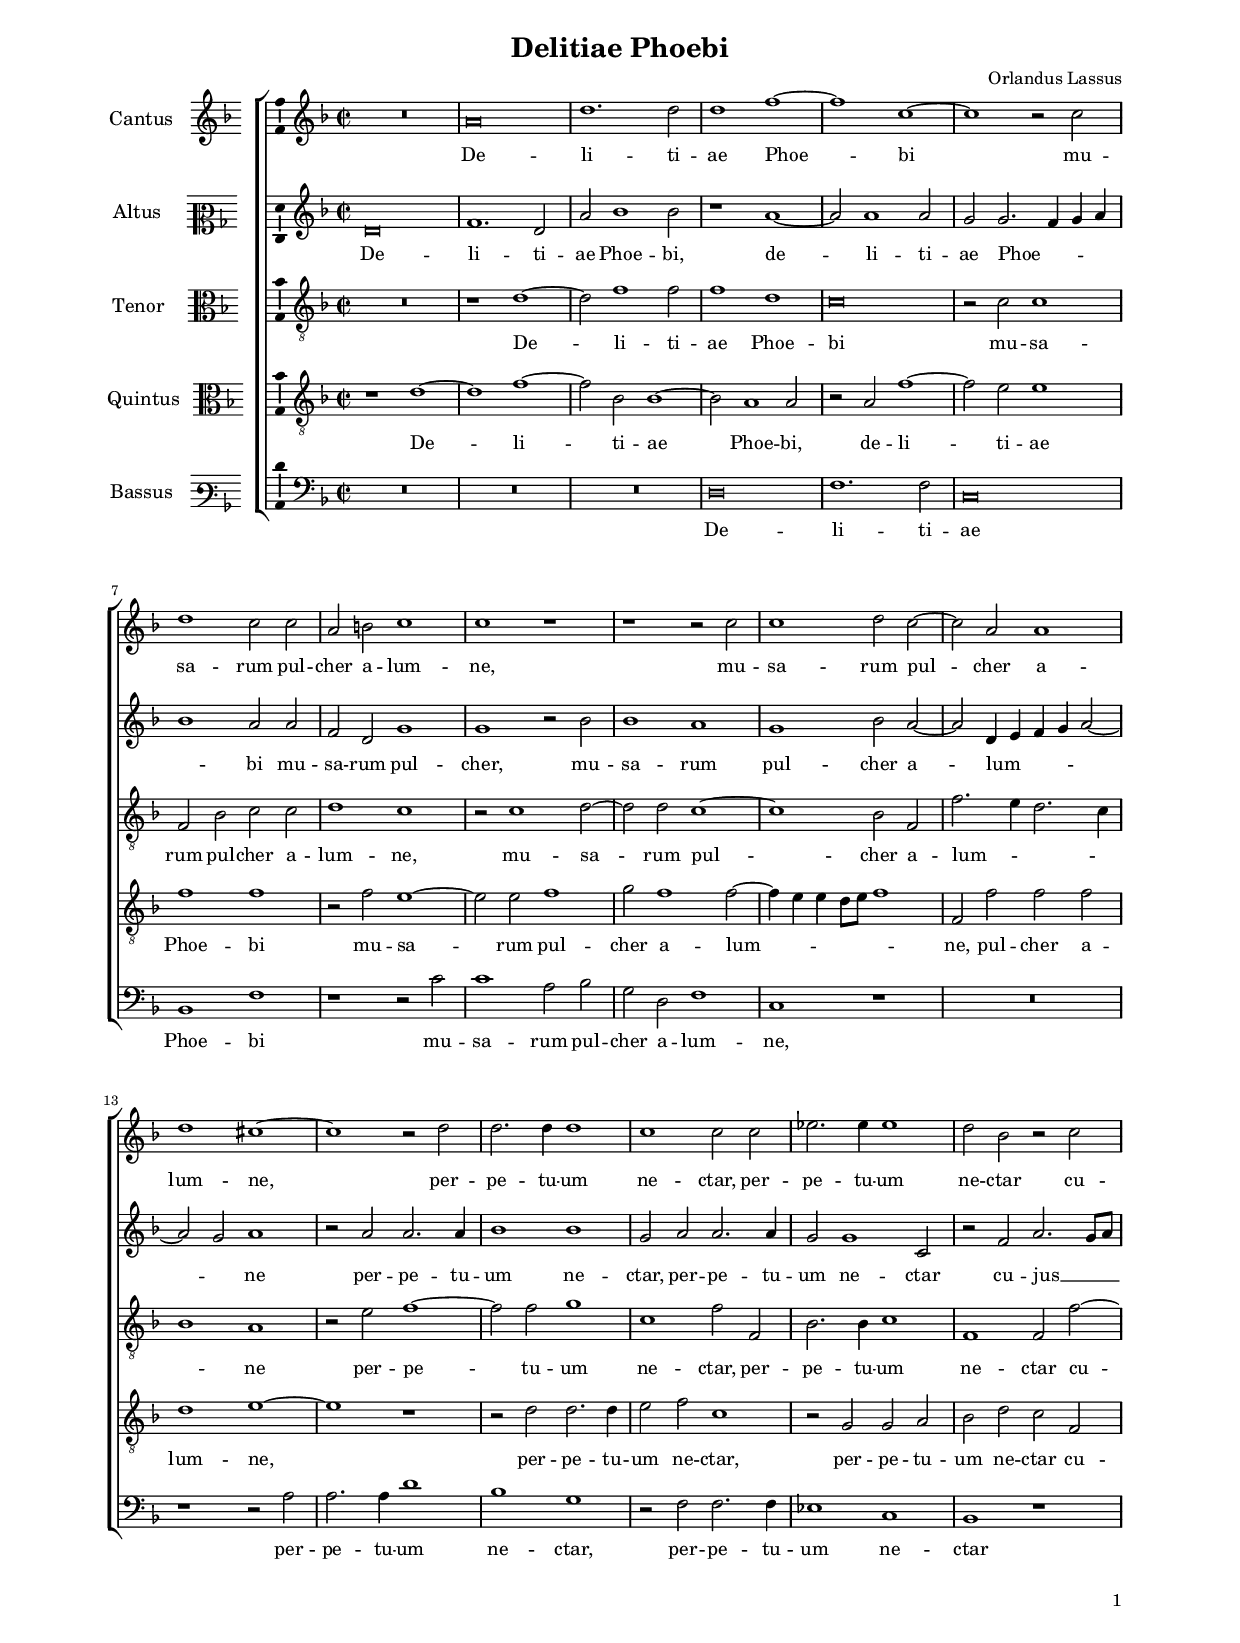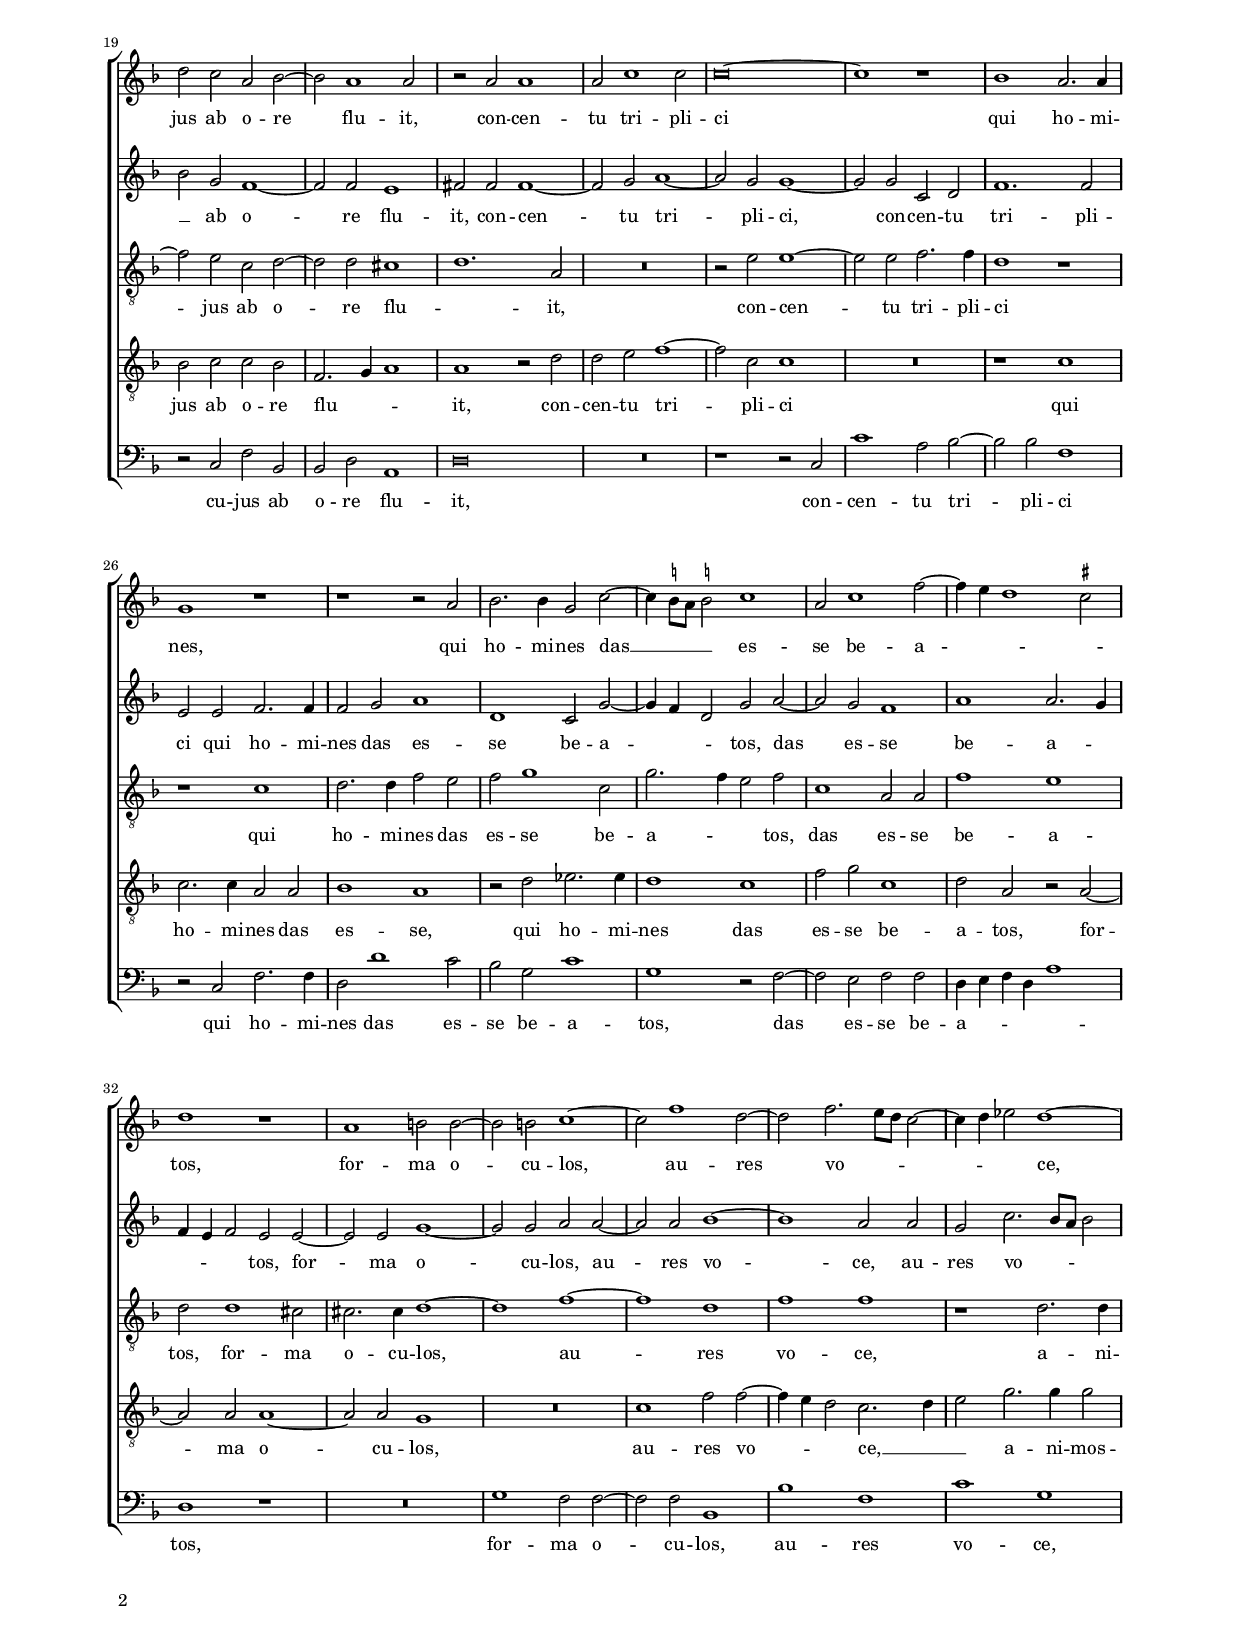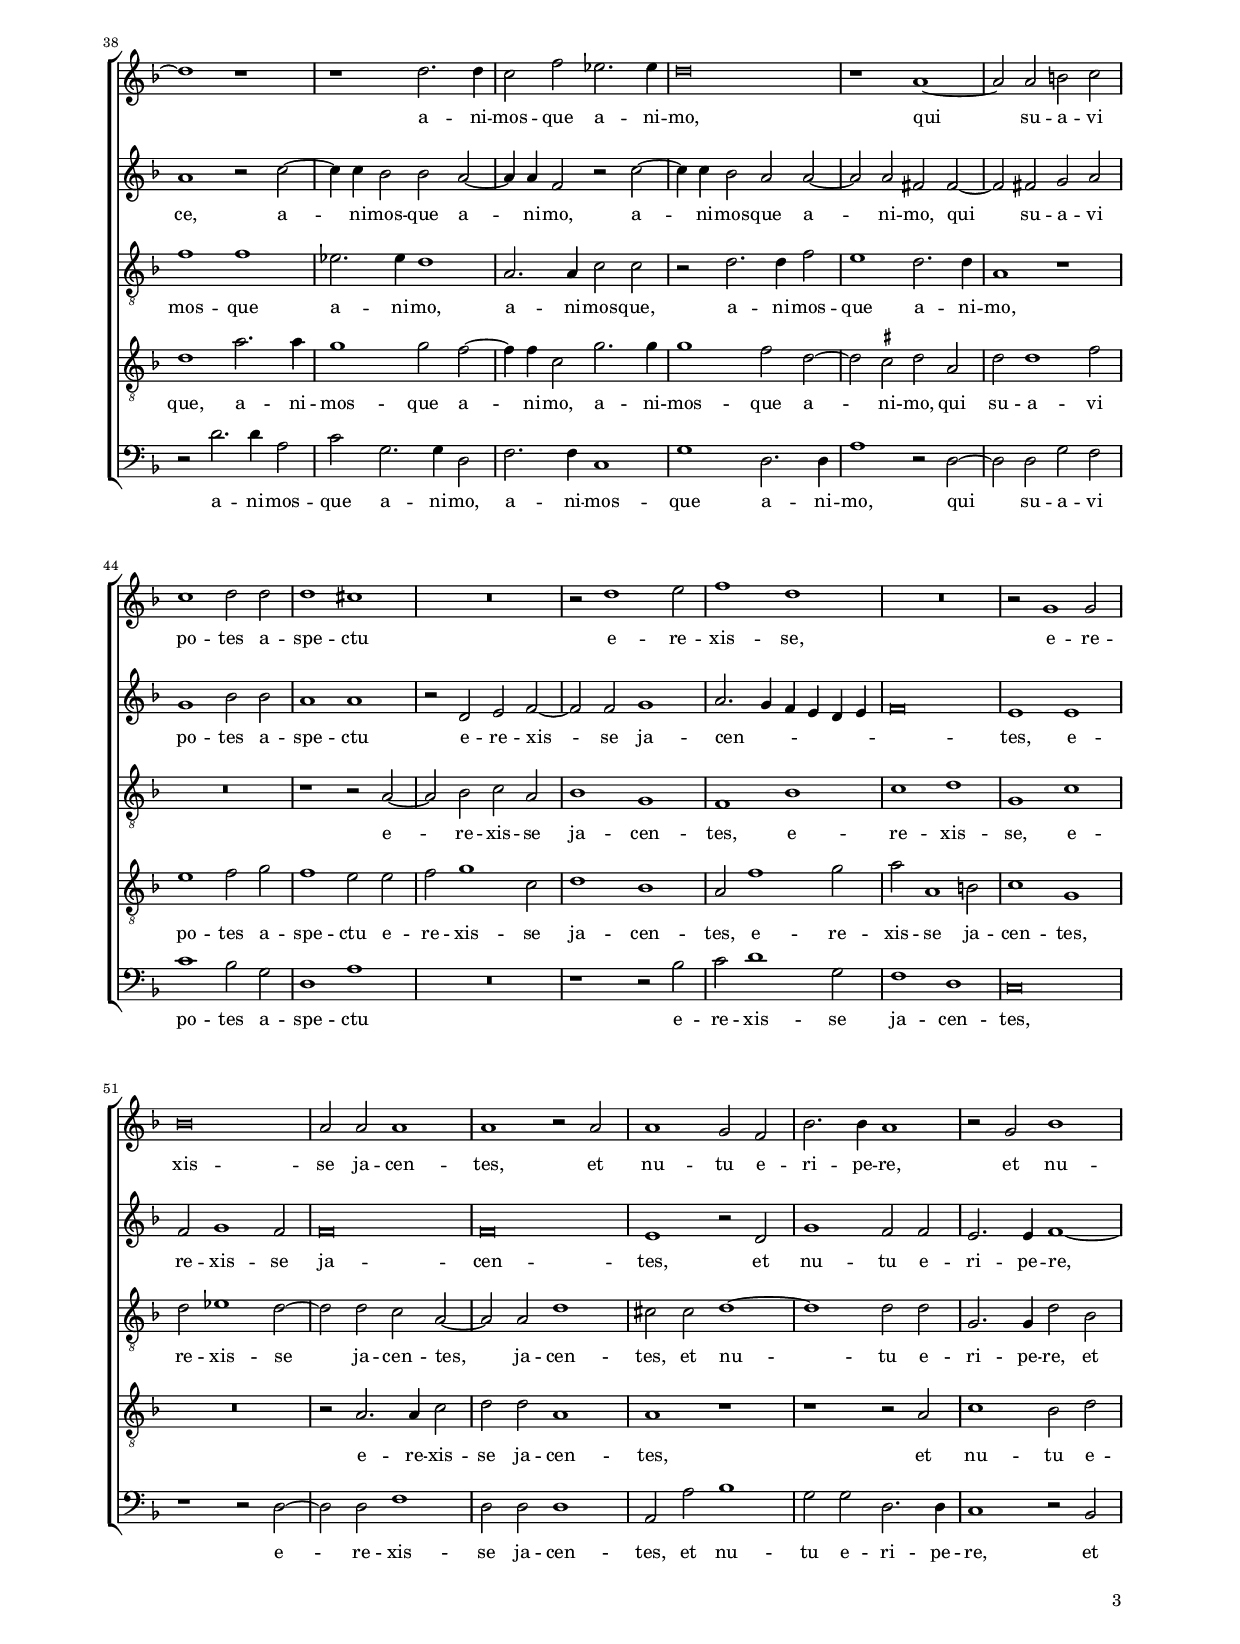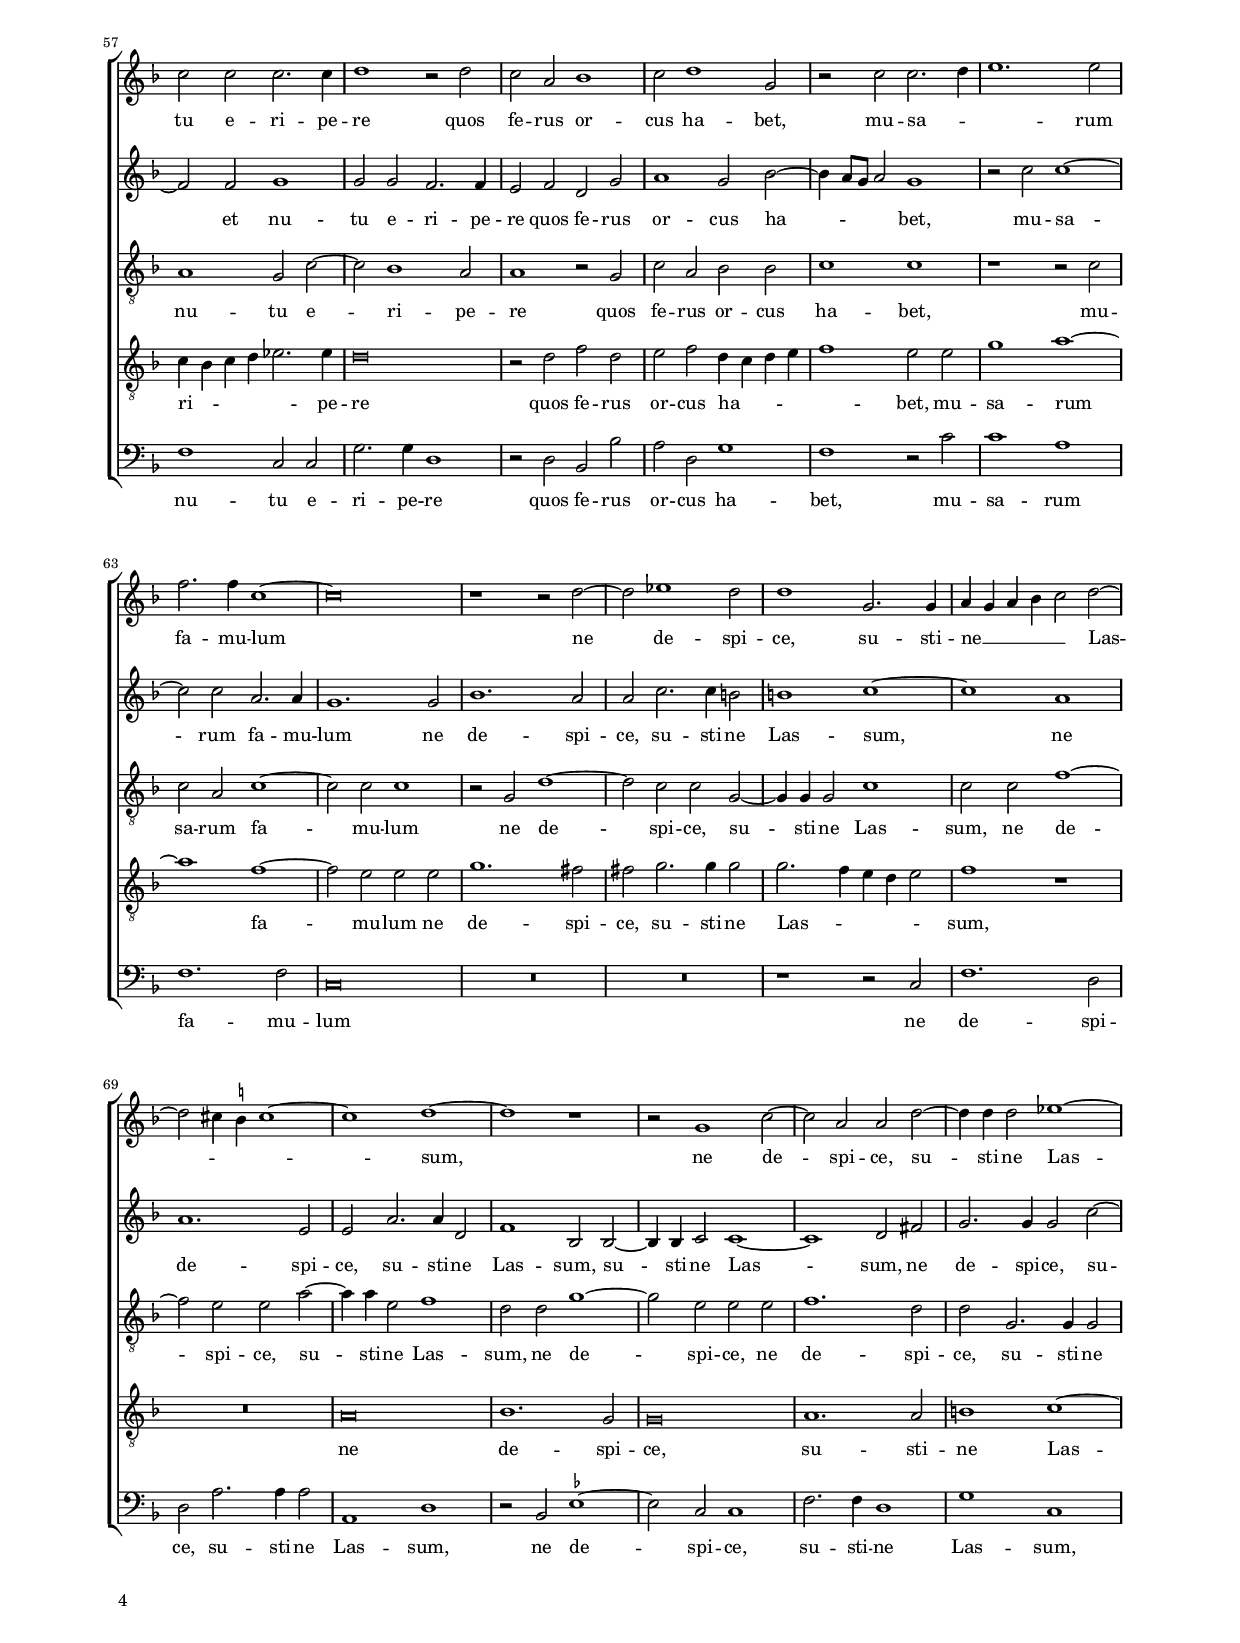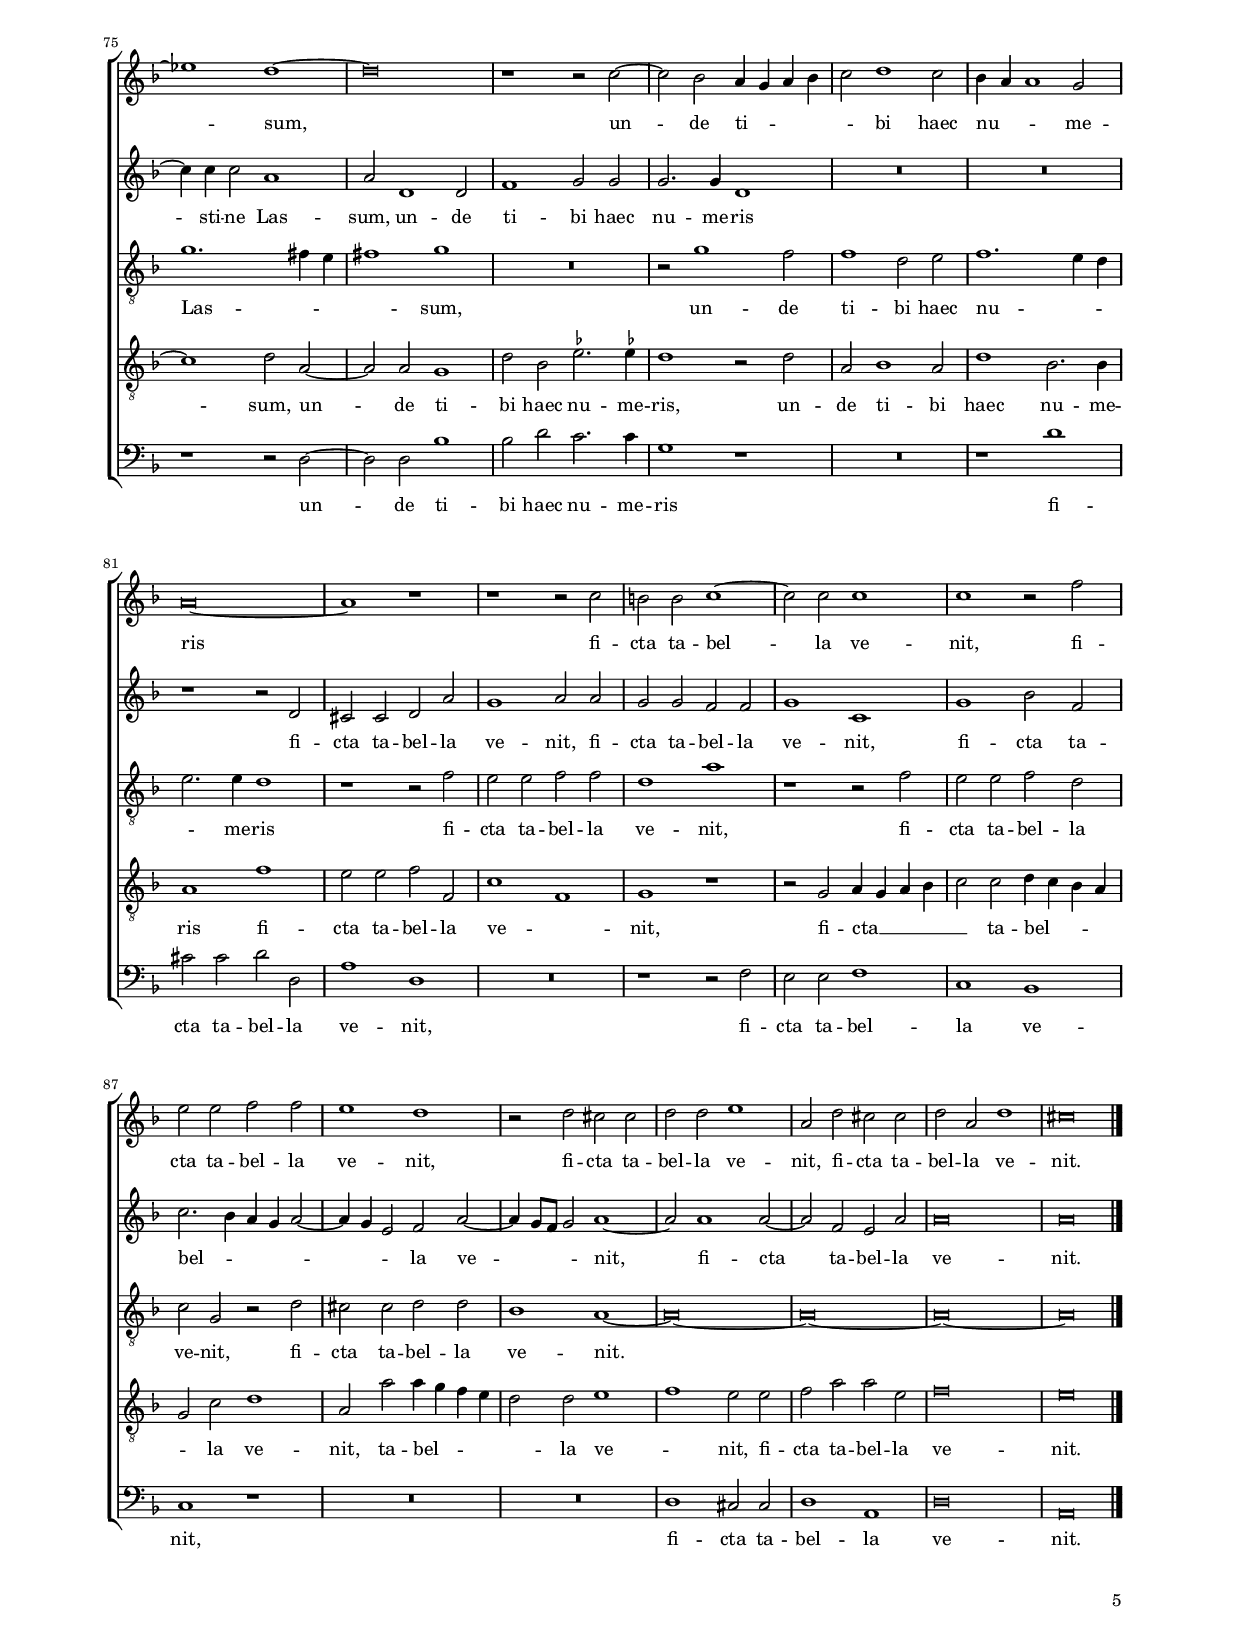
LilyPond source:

\header
{
  title="Delitiae Phoebi"
  composer="Orlandus Lassus"
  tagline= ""
}

\version "2.22.0"
\language deutsch
#(set-global-staff-size 15)
% #(set-default-paper-size "letter")
#(ly:set-option 'point-and-click #f)


\paper
	{
	top-margin = 1.8 \cm
	bottom-margin = 1.2 \cm
	left-margin = 2 \cm
	right-margin = 2 \cm
	ragged-bottom = ##f
	ragged-last-bottom = ##t
	print-page-number = ##f
	system-system-spacing = #'((basic-distance . 17) (minimum-distance . 14) (padding . 7) (strechability . 150))
    oddFooterMarkup=\markup   \fill-line { "" \fromproperty #'page:page-number-string }
    evenFooterMarkup=\markup  \fill-line { \fromproperty #'page:page-number-string "" }
    last-bottom-spacing = #'((basic-distance . 12) (minimum-distance . 7) (padding . 4))
%	systems-per-page = 3
%   page-count = 3
%	min-systems-per-page = 3
%	print-all-headers = ##t
%	print-first-page-number = ##t
%	first-page-number = 1
	}

	
global = {
    % \set Staff.autoBeaming = ##f
	\key f \major
	\time 2/2 \set Score.measureLength = #(ly:make-moment 2/1)
    \set Score.tempoHideNote = ##t
    \tempo 2 = 90
    \skip 1*2*93 \bar "|."
	}

	ficta = { \once \set suggestAccidentals = ##t }

	forget = #(define-music-function (music) (ly:music?) #{
		\accidentalStyle forget
		$music
		\accidentalStyle default
		#})

    

incipitcantus = \markup { \score {
	{
	\set Staff.instrumentName = \markup { \fontsize #1 "Cantus" }
	\key f \major
	\clef violin
	s4 \bar ""
	}
	\layout  {
	raggedright = ##t
	indent = 1.6 \cm
	line-width = 2.2\cm
	\context { \Staff \remove Time_signature_engraver }
	\override Staff.Clef.Y-extent = #'(0 . 0)
	}} \hspace #1 }

      
incipitaltus = \markup { \score {
	{
	\set Staff.instrumentName = \markup { \fontsize #1 "Altus" }
	\key f \major
	\clef mezzosoprano
	s4 \bar ""
	}
	\layout  {
	raggedright = ##t
	indent = 1.6 \cm
	line-width = 2.2\cm
	\context { \Staff \remove Time_signature_engraver }
	\override Staff.Clef.Y-extent = #'(0 . 0)
	}} \hspace #1 }


incipittenor = \markup { \score {
	{
	\set Staff.instrumentName = \markup { \fontsize #1 "Tenor" }
	\key f \major
	\clef alto
	s4 \bar ""
	}
	\layout  {
	raggedright = ##t
	indent = 1.6 \cm
	line-width = 2.2\cm
	\context { \Staff \remove Time_signature_engraver }
	\override Staff.Clef.Y-extent = #'(0 . 0)
	}} \hspace #1 }
      
      
incipitquintus = \markup { \score {
	{
	\set Staff.instrumentName = \markup { \fontsize #1 "Quintus" }
	\key f \major
	\clef alto
	s4 \bar ""
	}
	\layout  {
	raggedright = ##t
	indent = 1.6 \cm
	line-width = 2.2\cm
	\context { \Staff \remove Time_signature_engraver }
	\override Staff.Clef.Y-extent = #'(0 . 0)
	}} \hspace #1 }
      
      
incipitbassus = \markup { \score {
	{
	\set Staff.instrumentName = \markup { \fontsize #1 "Bassus" }
	\key f \major
	\clef varbaritone
	s4 \bar ""
	}
	\layout  {
	raggedright = ##t
	indent = 1.6 \cm
	line-width = 2.2\cm
	\context { \Staff \remove Time_signature_engraver }
	\override Staff.Clef.Y-extent = #'(0 . 0)
	}} \hspace #1 }


cantus =  \relative c''
	{
	R\breve
	a\breve
	d1. d2
	d1 f~
%5
	f1 c~ |
	c1 r2 c
	d1 c2 c
	a2 h c1
	c1 r
%10
	r1 r2 c |
	c1 d2 c~
	c2 a a1
	d1 cis~
	cis1 r2 d
%15
	d2. d4 d1 |
	c1 c2 c
	es2. es4 es1
	d2 b r c
	d2 c a b~
%20
	b2 a1 a2 |
	r2 a a1
	a2 c1 c2
	c\breve~
	c1 r
%25
	b1 a2. a4 |
	g1 r
	r1 r2 a
	b2. b4 g2 c~
	c4 \stemDown \ficta h8 a \stemNeutral \ficta h!2 c1
%30
	a2 c1 f2~ |
	f4 e d1 \ficta cis2
	d1 r
	a1 h2 h~
	h2 h c1~
%35
	c2 f1 d2~ |
	d2 f2. e8 d c2~
	c4 d es2 d1~
	d1 r
	r1 d2. d4
%40
	c2 f es2. es4 |
	d\breve
	r1 a~
	a2 a h2 c
	c1 d2 d
%45
	d1 cis |
	R\breve
	r2 d1 e2
	f1 d
	R\breve	
%50
	r2 g,1 g2 |
	b\breve
	a2 a a1
	a1 r2 a
	a1 g2 f
%55
	b2. b4 a1 |
	r2 g b1
	c2 c c2. c4
	d1 r2 d
	c2 a b1
%60
	c2 d1 g,2 |
	r2 c c2. d4
	e1. e2
	f2. f4 c1~
	c\breve
%65
	r1 r2 d~ |
	d2 es1 d2
	d1 g,2. g4
	a4 g a b c2 d~
	d2 cis4 \ficta h cis1~
%70
	cis1 d~ |
	d1 r
	r2 g,1 c2~
	c2 a a d~
	d4 d d2 es1~
%75
	es1 d~ |
	d\breve
	r1 r2 c~
	c2 b a4 g a b
	c2 d1 c2
%80
	b4 a a1 g2 |
	a\breve~
	a1 r
	r1 r2 c
	h2 h c1~
%85
	c2 c c1 |
	c1 r2 f
	e2 e f f
	e1 d
	r2 d cis cis
%90
	d2 d e1 |
	a,2 d cis cis
	d2 a d1
	cis\breve |
	}


altus =  \relative c'
    {
	d\breve
	f1. d2
	a'2 b1 b2
	r1 a~
%5
	a2 a1 a2 |
	g2 g2. f4 g a
	b1 a2 a
	f2 d g1
	g1 r2 b
%10
	b1 a |
	g1 b2 a~
	a2 d,4 e f g a2~
	a2 g a1
	r2 a a2. a4
%15
	b1 b |
	g2 a a2. a4
	g2 g1 c,2
	r2 f a2. g8 a
	b2 g f1~
%20
	f2 f e1 |
	fis2 fis fis1~
	fis2 g a1~
	a2 g g1~
	g2 g c, d
%25
	f1. f2 |
	e2 e f2. f4
	f2 g a1
	d,1 c2 g'~
	g4 f d2 g a~
%30
	a2 g f1 |
	a1 a2. g4
	f4 e f2 e e~
	e2 e g1~
	g2 g a a~
%35
	a2 a b1~ |
	b1 a2 a
	g2 c2. b8 a b2
	a1 r2 c~
	c4 c b2 b a~
%40
	a4 a f2 r c'~ |
	c4 c b2 a a~
	a2 a fis fis~
	fis2 fis g a
	g1 b2 b
%45
	a1 a |
	r2 d, e f~
	f2 f g1
	a2. g4 f4 e d e
	f\breve
%50
	e1 e |
	f2 g1 f2
	f\breve
	f\breve
	e1 r2 d
%55
	g1 f2 f |
	e2. e4 f1~
	f2 f g1
	g2 g f2. f4
	e2 f d g
%60
	a1 g2 b~ |
	b4 a8 g a2 g1
	r2 c c1~
	c2 c a2. a4
	g1. g2
%65
	b1. a2 |
	a2 c2. c4 h2
	h1 c~
	c1 a
	a1. e2
%70
	e2 a2. a4 d,2 |
	f1 b,2 b~
	b4 b c2 c1~
	c1 d2 fis
	g2. g4 g2 c~
%75
	c4 c c2 a1 |
	a2 d,1 d2
	f1 g2 g
	g2. g4 d1
	R\breve
%80
	R\breve |
	r1 r2 d
	cis2 cis d a'
	g1 a2 a
	g2 g f f
%85
	g1 c, |
	g'1 b2 f
	c'2. b4 a g a2~
	a4 g e2 f a~
	a4 g8 f g2 a1~
%90
	a2 a1 a2~ |
	a2 f e a
	a\breve
	a\breve |
	}


tenor =  \relative c'
	{
	R\breve
	r1 d~
	d2 f1 f2
	f1 d
%5
	c\breve |
	r2 c c1
	f,2 b c c
	d1 c
	r2 c1 d2~
%10
	d2 d c1~ |
	c1 b2 f
	f'2. e4 d2. c4
	b1 a
	r2 e' f1~
%15
	f2 f g1 |
	c,1 f2 f,
	b2. b4 c1
	f,1 f2 f'~
	f2 e c d~
%20
	d2 d cis1 |
	d1. a2
	R\breve
	r2 e' e1~
	e2 e f2. f4
%25
	d1 r |
	r1 c
	d2. d4 f2 e
	f2 g1 c,2
	g'2. f4 e2 f
%30
	c1 a2 a |
	f'1 e
	d2 d1 cis2
	cis2. cis4 d1~
	d1 f~
%35
	f1 d |
	f1 f
	r1 d2. d4
	f1 f
	es2. es4 d1
%40
	a2. a4 c2 c |
	r2 d2. d4 f2
	e1 d2. d4
	a1 r
	R\breve
%45
	r1 r2 a~ |
	a2 b c a
	b1 g
	f1 b
	c1 d
%50
	g,1 c |
	d2 es1 d2~
	d2 d c a~
	a2 a d1
	cis2 cis d1~
%55
	d1 d2 d |
	g,2. g4 d'2 b
	a1 g2 c~
	c2 b1 a2
	a1 r2 g
%60
	c2 a b b |
	c1 c
	r1 r2 c
	c2 a c1~
	c2 c c1
%65
	r2 g d'1~ |
	d2 c c g~
	g4 g g2 c1
	c2 c f1~
	f2 e e a~
%70
	a4 a e2 f1 |
	d2 d g1~
	g2 e e e
	f1. d2
	d2 g,2. g4 g2
%75
	g'1. fis4 e |
	fis1 g
	R\breve
	r2 g1 f2
	f1 d2 e
%80
	f1. e4 d |
	e2. e4 d1
	r1 r2 f
	e2 e f f
	d1 a'
%85
	r1 r2 f |
	e2 e f d
	c2 g r d'
	cis2 cis d d
	b1 a~
%90
	a\breve~ |
	a\breve~
	a\breve~
	a\breve |
	}


quintus  =  \relative c'
	{
	r1 d~
	d1 f~
	f2 b, b1~
	b2 a1 a2
%5
	r2 a f'1~ |
	f2 e e1
	f1 f
	r2 f e1~
	e2 e f1
%10
	g2 f1 f2~ |
	f4 e e d8 e f1
	f,2 f' f f
	d1 e~
	e1 r
%15
	r2 d d2. d4 |
	e2 f c1
	r2 g g a
	b2 d c f,
	b2 c c b
%20
	f2. g4 a1 |
	a1 r2 d
	d2 e f1~
	f2 c c1
	R\breve
%25
	r1 c |
	c2. c4 a2 a
	b1 a
	r2 d es2. es4
	d1 c
%30
	f2 g c,1 |
	d2 a r a~
	a2 a a1~
	a2 a g1
	R\breve
%35
	c1 f2 f~ |
	f4 e d2 c2. d4
	e2 g2. g4 g2
	d1 a'2. a4
	g1 g2 f~
%40
	f4 f c2 g'2. g4 |
	g1 f2 d~
	d2 \ficta cis d a
	d2 d1 f2
	e1 f2 g
%45
	f1 e2 e |
	f2 g1 c,2
	d1 b
	a2 f'1 g2
	a2 a,1 h2
%50
	c1 g |
	R\breve
	r2 a2. a4 c2
	d2 d a1
	a1 r
%55
	r1 r2 a |
	c1 b2 d
	c4 b c d es2. es4
	d\breve
	r2 d f d
%60
	e2 f d4 c d e |
	f1 e2 e
	g1 a~
	a1 f~
	f2 e e e
%65
	g1. fis2 |
	fis2 g2. g4 g2
	g2. f4 e d e2
	f1 r
	R\breve
%70
	a,\breve |
	b1. g2
	g\breve
	a1. a2
	h1 c~
%75
	c1 d2 a~ |
	a2 a g1
	d'2 b \ficta es2. \ficta es!4
	d1 r2 d
	a2 b1 a2
%80
	d1 b2. b4 |
	a1 f'
	e2 e f f,
	c'1 f,
	g1 r
%85
	r2 g a4 g a b |
	c2 c d4 c b a
	g2 c d1
	a2 a' a4 g f e
	d2 d e1
%90
	f1 e2 e |
	f2 a a e
	f\breve
	e\breve |
	}


bassus  =  \relative c
	{
	R\breve
	R\breve
	R\breve
	d\breve
%5
	f1. f2 |
	c\breve
	b1 f'
	r1 r2 c'
	c1 a2 b
%10
	g2 d f1 |
	c1 r
	R\breve
	r1 r2 a'
	a2. a4 d1
%15
	b1 g |
	r2 f f2. f4
	es1 c
	b1 r
	r2 c f b,
%20
	b2 d a1 |
	d\breve
	R\breve
	r1 r2 c
	c'1 a2 b~
%25
	b2 b f1 |
	r2 c f2. f4
	d2 d'1 c2
	b2 g c1
	g1 r2 f~
%30
	f2 e f f |
	d4 e f d a'1
	d,1 r
	R\breve
	g1 f2 f~
%35
	f2 f b,1 |
	b'1 f
	c'1 g
	r2 d'2. d4 a2
	c2 g2. g4 d2
%40
	f2. f4 c1 |
	g'1 d2. d4
	a'1 r2 d,~
	d2 d g f
	c'1 b2 g
%45
	d1 a' |
	R\breve
	r1 r2 b
	c2 d1 g,2
	f1 d
%50
	c\breve |
	r1 r2 d~
	d2 d f1
	d2 d d1
	a2 a' b1
%55
	g2 g d2. d4 |
	c1 r2 b
	f'1 c2 c
	g'2. g4 d1 
	r2 d b b'
%60
	a2 d, g1 |
	f1 r2 c'
	c1 a
	f1. f2
	c\breve
%65
	R\breve |
	R\breve
	r1 r2 c
	f1. d2
	d2 a'2. a4 a2
%70
	a,1 d |
	r2 b \ficta es1~
	\ficta es2 c c1
	f2. f4 d1
	g1 c,
%75
	r1 r2 d~ |
	d2 d b'1
	b2 d c2. c4
	g1 r
	R\breve
%80
	r1 d' |
	cis2 cis d d,
	a'1 d,
	R\breve
	r1 r2 f
%85
	e2 e f1 |
	c1 b
	c1 r
	R\breve
	R\breve
%90
	d1 cis2 cis |
	d1 a
	d\breve
	a\breve |
	}


lyricscantus = \lyricmode {
	De -- li -- ti -- ae Phoe -- bi mu -- sa -- rum pul -- cher a -- lum -- ne,
    mu -- sa -- rum pul -- cher a -- lum -- ne,
    per -- pe -- tu -- um ne -- ctar,
    per -- pe -- tu -- um ne -- ctar cu -- jus ab o -- re flu -- it,
    con -- cen -- tu tri -- pli -- ci qui ho -- mi -- nes,
    qui ho -- mi -- nes das __ _ _ _ es -- se be -- a -- _ _ _ tos,
    for -- ma o -- cu -- los, au -- res vo -- _ _ _ _ _ ce, a -- ni -- mos -- que a -- ni -- mo,
    qui su -- a -- vi po -- tes a -- spe -- ctu e -- re -- xis -- se,
    e -- re -- xis -- se ja -- cen -- tes,
    et nu -- tu e -- ri -- pe -- re,
    et nu -- tu e -- ri -- pe -- re quos fe -- rus or -- cus ha -- bet,
    mu -- sa -- _ _ rum fa -- mu -- lum ne de -- spi -- ce, su -- sti -- ne __ _ _ _ _ Las -- _ _ _ sum,
    ne de -- spi -- ce, su -- sti -- ne Las -- sum,
    un -- de ti -- _ _ _ _ bi haec nu -- _ _ me -- ris fi -- cta ta -- bel -- la ve -- nit,
    fi -- cta ta -- bel -- la ve -- nit,
    fi -- cta ta -- bel -- la ve -- nit,
    fi -- cta ta -- bel -- la ve -- nit.    
    }


lyricsaltus = \lyricmode {
	De -- li -- ti -- ae Phoe -- bi,
    de -- li -- ti -- ae Phoe -- _ _ _ _ bi mu -- sa -- rum pul -- cher,
    mu -- sa -- rum pul -- cher a -- lum -- _ _ _ _ _ ne
    per -- pe -- tu -- um ne -- ctar,
    per -- pe -- tu -- um ne -- ctar cu -- jus __ _ _ _ ab o -- re flu -- it,
    con -- cen -- tu tri -- pli -- ci,
    con -- cen -- tu tri -- pli -- ci qui ho -- mi -- nes das es -- se be -- a -- _ _ tos,
    das es -- se be -- a -- _ _ _ _ tos,
    for -- ma o -- cu -- los, au -- res vo -- ce,
    au -- res vo -- _ _ _ ce,
    a -- ni -- mos -- que a -- ni -- mo,
    a -- ni -- mos -- que a -- ni -- mo,
    qui su -- a -- vi po -- tes a -- spe -- ctu e -- re -- xis -- se ja -- cen -- _ _ _ _ _ _ tes,
    e -- re -- xis -- se ja -- cen -- tes,
    et nu -- tu e -- ri -- pe -- re,
    et nu -- tu e -- ri -- pe -- re quos fe -- rus or -- cus ha -- _ _ _ bet,
    mu -- sa -- rum fa -- mu -- lum ne de -- spi -- ce, su -- sti -- ne Las -- sum,
    ne de -- spi -- ce, su -- sti -- ne Las -- sum,
    su -- sti -- ne Las -- sum,
    ne de -- spi -- ce, su -- sti -- ne Las -- sum,
    un -- de ti -- bi haec nu -- me -- ris fi -- cta ta -- bel -- la ve -- nit,
    fi -- cta ta -- bel -- la ve -- nit,
    fi -- cta ta -- bel -- _ _ _ _ _ _ la ve -- _ _ _ nit,
    fi -- cta ta -- bel -- la ve -- nit.
	}


lyricstenor = \lyricmode {
	De -- li -- ti -- ae Phoe -- bi mu -- sa -- rum pul -- cher a -- lum -- ne,
    mu -- sa -- rum pul -- cher a -- lum -- _ _ _ _ ne
    per -- pe -- tu -- um ne -- ctar,
    per -- pe -- tu -- um ne -- ctar cu -- jus ab o -- re flu -- _ it,
    con -- cen -- tu tri -- pli -- ci qui ho -- mi -- nes das es -- se be -- a -- _ _ tos,
    das es -- se be -- a -- tos,
    for -- ma o -- cu -- los, au -- res vo -- ce, a -- ni -- mos -- que a -- ni -- mo,
    a -- ni -- mos -- que,
    a -- ni -- mos -- que a -- ni -- mo,
    e -- re -- xis -- se ja -- cen -- tes,
    e -- re -- xis -- se,
    e -- re -- xis -- se ja -- cen -- tes,
    ja -- cen -- tes,
    et nu -- tu e -- ri -- pe -- re,
    et nu -- tu e -- ri -- pe -- re quos fe -- rus or -- cus ha -- bet,
    mu -- sa -- rum fa -- mu -- lum ne de -- spi -- ce, su -- sti -- ne Las -- sum,
    ne de -- spi -- ce, su -- sti -- ne Las -- sum,
    ne de -- spi -- ce,
    ne de -- spi -- ce, su -- sti -- ne Las -- _ _ _ sum,
    un -- de ti -- bi haec nu -- _ _ _ me -- ris fi -- cta ta -- bel -- la ve -- nit,
    fi -- cta ta -- bel -- la ve -- nit,
    fi -- cta ta -- bel -- la ve -- nit.
	}


lyricsquintus = \lyricmode {
	De -- li -- ti -- ae Phoe -- bi,
    de -- li -- ti -- ae Phoe -- bi mu -- sa -- rum pul -- cher a -- lum -- _ _ _ _ _ ne,
    pul -- cher a -- lum -- ne,
    per -- pe -- tu -- um ne -- ctar,
    per -- pe -- tu -- um ne -- ctar cu -- jus ab o -- re flu -- _ _ it,
    con -- cen -- tu tri -- pli -- ci qui ho -- mi -- nes das es -- se,
    qui ho -- mi -- nes das es -- se be -- a -- tos,
    for -- ma o -- cu -- los, au -- res vo -- _ _ ce, __ _ _ a -- ni -- mos -- que,
    a -- ni -- mos -- que a -- ni -- mo,
    a -- ni -- mos -- que a -- ni -- mo,
    qui su -- a -- vi po -- tes a -- spe -- ctu e -- re -- xis -- se ja -- cen -- tes,
    e -- re -- xis -- se ja -- cen -- tes,
    e -- re -- xis -- se ja -- cen -- tes,
    et nu -- tu e -- ri -- _ _ _ _ pe -- re quos fe -- rus or -- cus ha -- _ _ _ _ bet,
    mu -- sa -- rum fa -- mu -- lum ne de -- spi -- ce, su -- sti -- ne Las -- _ _ _ _ sum,
    ne de -- spi -- ce, su -- sti -- ne Las -- sum,
    un -- de ti -- bi haec nu -- me -- ris,
    un -- de ti -- bi haec nu -- me -- ris fi -- cta ta -- bel -- la ve -- _ nit,
    fi -- cta __ _ _ _ _ ta -- bel -- _ _ _ _ la ve -- nit,
    ta -- bel -- _ _ _ _ la ve -- _ nit,
    fi -- cta ta -- bel -- la ve -- nit.
	}


lyricsbassus = \lyricmode {
	De -- li -- ti -- ae Phoe -- bi mu -- sa -- rum pul -- cher a -- lum -- ne,
    per -- pe -- tu -- um ne -- ctar,
    per -- pe -- tu -- um ne -- ctar cu -- jus ab o -- re flu -- it,
    con -- cen -- tu tri -- pli -- ci qui ho -- mi -- nes das es -- se be -- a -- tos,
    das es -- se be -- a -- _ _ _ _ tos,
    for -- ma o -- cu -- los, au -- res vo -- ce, a -- ni -- mos -- que a -- ni -- mo,
    a -- ni -- mos -- que a -- ni -- mo,
    qui su -- a -- vi po -- tes a -- spe -- ctu e -- re -- xis -- se ja -- cen -- tes,
    e -- re -- xis -- se ja -- cen -- tes,
    et nu -- tu e -- ri -- pe -- re,
    et nu -- tu e -- ri -- pe -- re quos fe -- rus or -- cus ha -- bet,
    mu -- sa -- rum fa -- mu -- lum ne de -- spi -- ce, su -- sti -- ne Las -- sum,
    ne de -- spi -- ce, su -- sti -- ne Las -- sum,
    un -- de ti -- bi haec nu -- me -- ris fi -- cta ta -- bel -- la ve -- nit,
    fi -- cta ta -- bel -- la ve -- nit,
    fi -- cta ta -- bel -- la ve -- nit.
	}


\score
{  
    % \transpose {
	\new ChoirStaff \with { \override StaffGrouper.staff-staff-spacing.basic-distance = #12 }
	<<

	\new Staff << \global
	\new Voice="v1" {
		\set Staff.instrumentName=\incipitcantus
%		\set Staff.instrumentName= "S"
		\set Staff.midiInstrument = "reed organ"
		\clef violin
		\cantus }
	\new Lyrics \lyricsto "v1" {\lyricscantus }
	>>


	\new Staff << \global
	\new Voice="v2" {
		\set Staff.instrumentName=\incipitaltus
%		\set Staff.instrumentName= "A"
		\set Staff.midiInstrument = "reed organ"
                \clef violin % "G_8"
		\altus}
	\new Lyrics \lyricsto "v2" {\lyricsaltus }
	>>


	\new Staff << \global
	\new Voice="v3" {
		\set Staff.instrumentName=\incipittenor
%		\set Staff.instrumentName= "T"
		\set Staff.midiInstrument = "reed organ"
		\clef "G_8"
		\tenor }
	\new Lyrics \lyricsto "v3" {\lyricstenor }
	>>


	\new Staff << \global
	\new Voice="v5" {
		\set Staff.instrumentName=\incipitquintus
%		\set Staff.instrumentName= "Q"
		\set Staff.midiInstrument = "reed organ"
		\clef "G_8"
		\quintus}
	\new Lyrics \lyricsto "v5" {\lyricsquintus }
	>>


	\new Staff << \global
	\new Voice="v4" {
		\set Staff.instrumentName=\incipitbassus
%		\set Staff.instrumentName= "B"
		\set Staff.midiInstrument = "reed organ"
		\clef bass 
		\bassus }
	\new Lyrics \lyricsto "v4" {\lyricsbassus}
	>>

	>>
	% } % transpose

	\layout
	{
	indent = 2.5\cm
	\context { \Lyrics \override VerticalAxisGroup.nonstaff-relatedstaff-spacing.padding = #1.4 }
%	\context { \Lyrics \override LyricText.font-size = #1 }
	\context { \Staff \override TimeSignature.break-visibility = #end-of-line-invisible }
	\context { \Staff \consists "Ambitus_engraver" }
%   \context { \Staff \consists "Custos_engraver" }
%   \context { \Staff \override Custos.style = #'mensural }
%	\context { \Voice \override Slur.transparent = ##t }
	\context { \Score \override BarNumber.padding = #2 }
	\context { \Voice \override NoteHead.style = #'baroque }
	}

\midi
	{
    	
	}

}


% EOF
